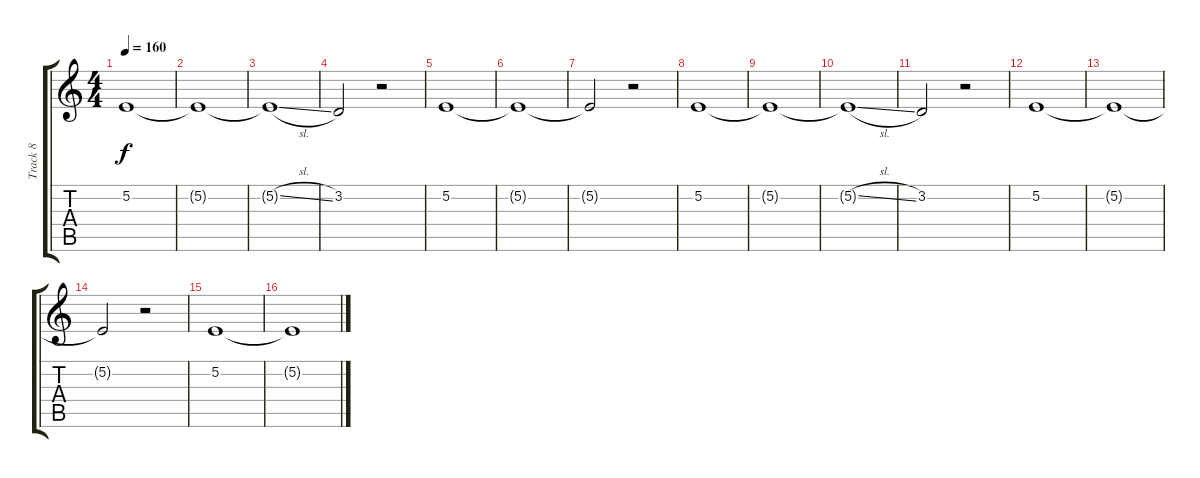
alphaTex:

\track ("Track 8" "Track 8") {instrument lead6voice}
\staff {score tabs}
\tuning (E4 B3 G3 D3 A2 E2) {hide}
\ts (4 4)
\tempo 160
\clef g2
\ks c
5.2.1{dy f} |
5.2{t}.1 |
5.2{sl t}.1 |
3.2.2 r.2 |
5.2.1 |
5.2{t}.1 |
5.2{t}.2 r.2 |
5.2.1 |
5.2{t}.1 |
5.2{sl t}.1 |
3.2.2 r.2 |
5.2.1 |
5.2{t}.1 |
5.2{t}.2 r.2 |
5.2.1 |
5.2{t}.1
